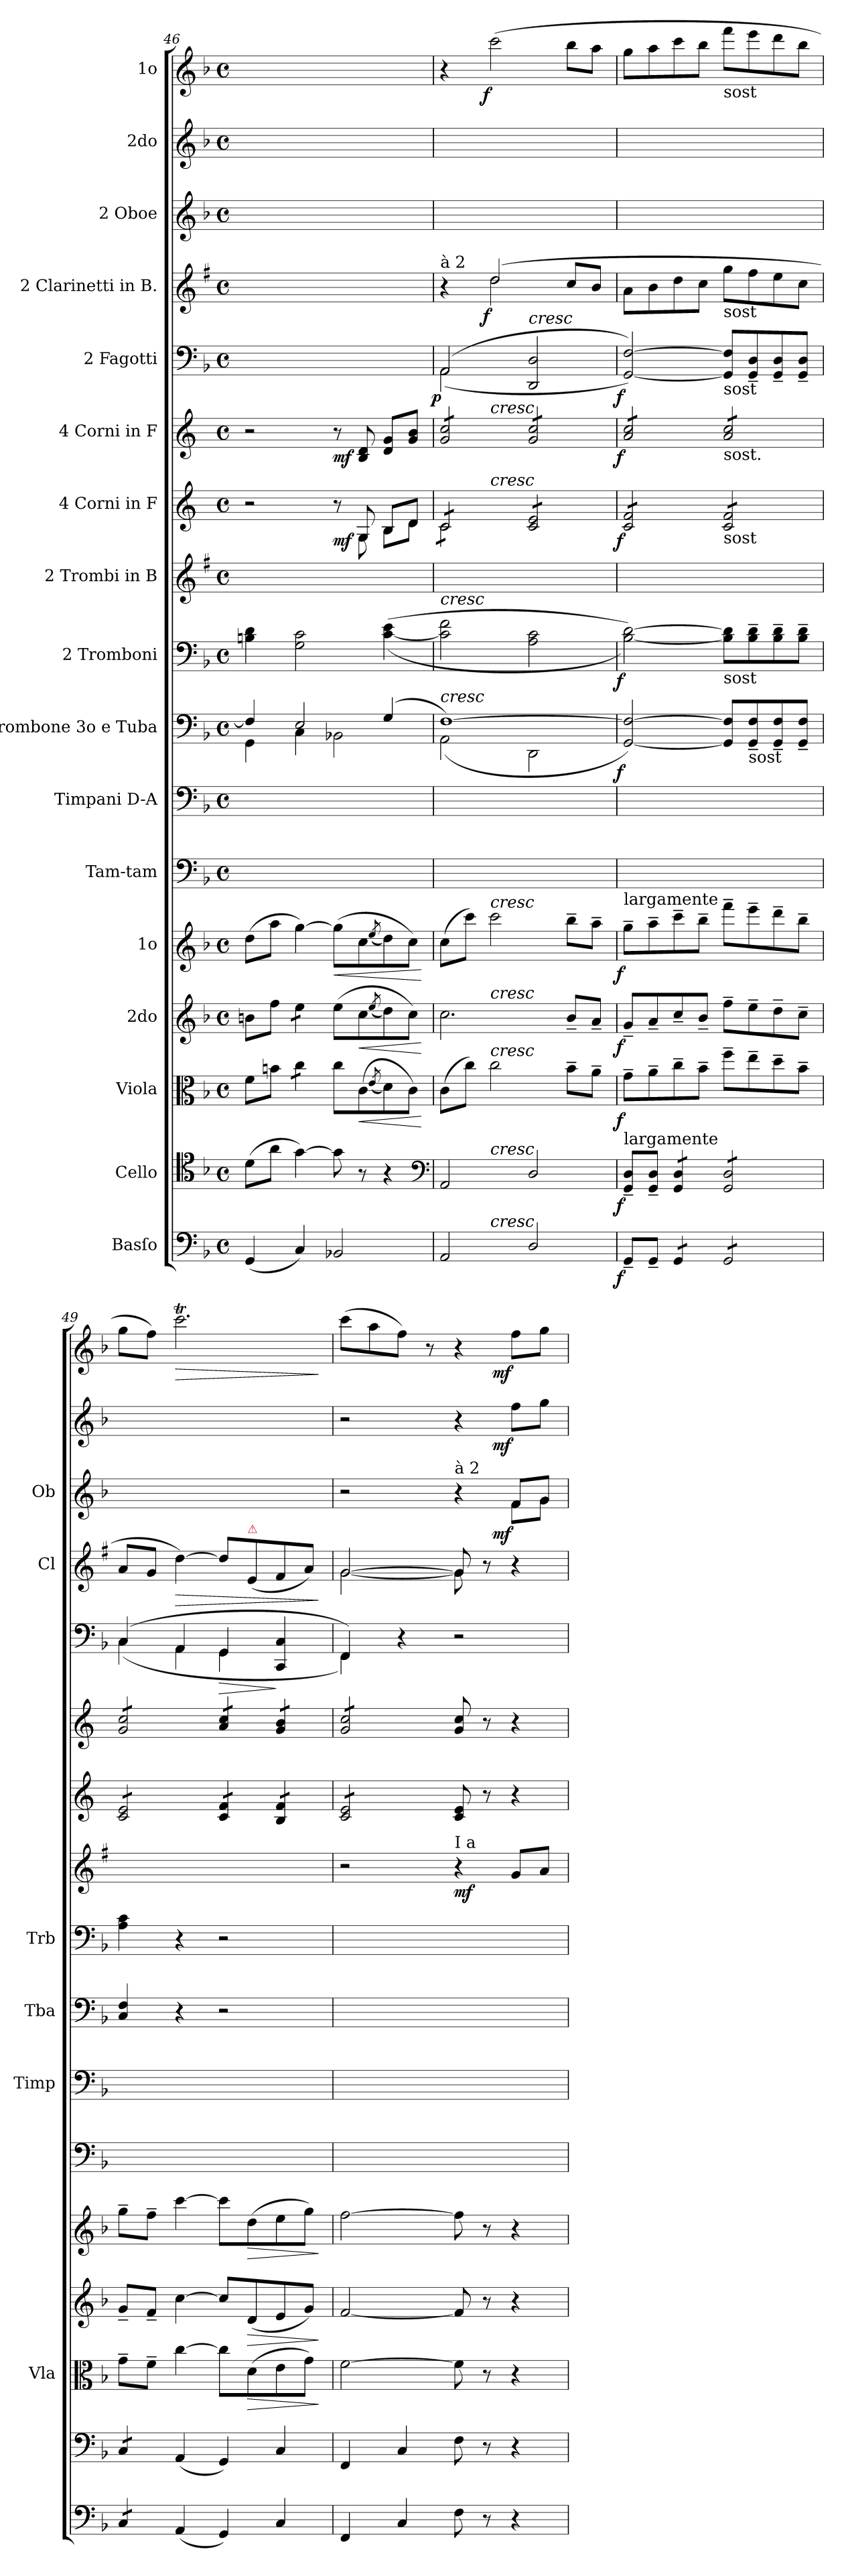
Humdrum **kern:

**kern	**dynam	**kern	**dynam	**kern	**dynam	**kern	**dynam	**kern	**dynam	**kern	**kern	**kern	**dynam	**kern	**dynam	**kern	**dynam	**kern	**dynam	**kern	**dynam	**kern	**dynam	**kern	**dynam	**kern	**dynam	**kern	**dynam	**kern	**dynam
*part17	*part17	*part16	*part16	*part15	*part15	*part14	*part14	*part13	*part13	*part12	*part11	*part10	*part10	*part9	*part9	*part8	*part8	*part7	*part7	*part6	*part6	*part5	*part5	*part4	*part4	*part3	*part3	*part2	*part2	*part1	*part1
*staff17	*staff17	*staff16	*staff16	*staff15	*staff15	*staff14	*staff14	*staff13	*staff13	*staff12	*staff11	*staff10	*staff10	*staff9	*staff9	*staff8	*staff8	*staff7	*staff7	*staff6	*staff6	*staff5	*staff5	*staff4	*staff4	*staff3	*staff3	*staff2	*staff2	*staff1	*staff1
*I"Basſo	*	*I"Cello	*	*I"Viola	*	*I"2do	*	*I"1o	*	*I"Tam-tam	*I"Timpani D-A	*I"Trombone 3o e Tuba	*	*I"2 Tromboni	*	*I"2 Trombi in B	*	*I"4 Corni in F	*	*I"4 Corni in F	*	*I"2 Fagotti	*	*I"2 Clarinetti in B.	*	*I"2 Oboe	*	*I"2do	*	*I"1o	*
*	*	*	*	*I'Vla	*	*	*	*	*	*	*I'Timp	*I'Tba	*	*I'Trb	*	*	*	*	*	*	*	*	*	*I'Cl	*	*I'Ob	*	*	*	*	*
*clefF4	*	*clefC4	*	*clefC3	*	*clefG2	*	*clefG2	*	*clefF4	*clefF4	*clefF4	*	*clefF4	*	*clefG2	*	*clefG2	*	*clefG2	*	*clefF4	*	*clefG2	*	*clefG2	*	*clefG2	*	*clefG2	*
*	*	*	*	*	*	*	*	*	*	*	*	*	*	*	*	*ITrd1c2	*	*ITrd4c7	*	*ITrd4c7	*	*	*	*ITrd1c2	*	*	*	*	*	*	*
*k[b-]	*	*k[b-]	*	*k[b-]	*	*k[b-]	*	*k[b-]	*	*k[b-]	*k[b-]	*k[b-]	*	*k[b-]	*	*k[b-]	*	*k[b-]	*	*k[b-]	*	*k[b-]	*	*k[b-]	*	*k[b-]	*	*k[b-]	*	*k[b-]	*
*d:	*	*d:	*	*d:	*	*d:	*	*d:	*	*d:	*d:	*d:	*	*d:	*	*d:	*	*d:	*	*d:	*	*d:	*	*d:	*	*d:	*	*d:	*	*d:	*
*M4/4	*	*M4/4	*	*M4/4	*	*M4/4	*	*M4/4	*	*M4/4	*M4/4	*M4/4	*	*M4/4	*	*M4/4	*	*M4/4	*	*M4/4	*	*M4/4	*	*M4/4	*	*M4/4	*	*M4/4	*	*M4/4	*
*met(c)	*	*met(c)	*	*met(c)	*	*met(c)	*	*met(c)	*	*met(c)	*met(c)	*met(c)	*	*met(c)	*	*met(c)	*	*met(c)	*	*met(c)	*	*met(c)	*	*met(c)	*	*met(c)	*	*met(c)	*	*met(c)	*
=46	=46	=46	=46	=46	=46	=46	=46	=46	=46	=46	=46	=46	=46	=46	=46	=46	=46	=46	=46	=46	=46	=46	=46	=46	=46	=46	=46	=46	=46	=46	=46
*	*	*	*	*	*	*	*	*	*	*	*	*^	*	*	*	*	*	*^	*	*	*	*	*	*	*	*	*	*	*	*	*
(<4GG/	.	(>8d\L	.	8f\L	.	8bn\L	.	(>8dd\L	.	1ryy	1ryy	4F/]	4GG\	.	4Bn\ 4d\	.	1ryy	.	2r	2ryy	.	2r	.	1ryy	.	1ryy	.	1ryy	.	1ryy	.	1ryy	.
.	.	8a\J	.	8bn\J	.	8ff\J	.	8aa\J	.	.	.	.	.	.	.	.	.	.	.	.	.	.	.	.	.	.	.	.	.	.	.	.	.
*	*	*	*	*tremolo	*	*	*	*	*	*	*	*	*	*	*	*	*	*	*	*	*	*	*	*	*	*	*	*	*	*	*	*	*
*	*	*	*	*	*	*tremolo	*	*	*	*	*	*	*	*	*	*	*	*	*	*	*	*	*	*	*	*	*	*	*	*	*	*	*
4C/)	.	[4g\)	.	8cc\L	.	8ee\L	.	[4gg\)	.	.	.	2E/	4C\	.	2G\ 2c\	.	.	.	.	.	.	.	.	.	.	.	.	.	.	.	.	.	.
.	.	.	.	8cc\J	.	8ee\J	.	.	.	.	.	.	.	.	.	.	.	.	.	.	.	.	.	.	.	.	.	.	.	.	.	.	.
*	*	*	*	*	*	*Xtremolo	*	*	*	*	*	*	*	*	*	*	*	*	*	*	*	*	*	*	*	*	*	*	*	*	*	*	*
*	*	*	*	*Xtremolo	*	*	*	*	*	*	*	*	*	*	*	*	*	*	*	*	*	*	*	*	*	*	*	*	*	*	*	*	*
!	!	!	!	!	!	!	!	!	!LO:HP:b	!	!	!	!	!	!	!	!	!	!	!	!	!	!	!	!	!	!	!	!	!	!	!	!
2BB-X/	.	8g\]	.	8cc\L	.	(>8ee\L	.	(>8gg\L]	<	.	.	.	2BB-X\	.	.	.	.	.	8r	8ryy	mf	8r	mf	.	.	.	.	.	.	.	.	.	.
!	!	!	!	!	!LO:HP:b	!	!LO:HP:b	!	!	!	!	!	!	!	!	!	!	!	!	!	!	!	!	!	!	!	!	!	!	!	!	!	!
.	.	8r	.	(>8c\	<	8cc\	<	8cc\	.	.	.	.	.	.	.	.	.	.	8C/	8C\	.	8E/ 8G/	.	.	.	.	.	.	.	.	.	.	.
.	.	.	.	(<8qe/	.	(<8qee/	.	(<8qee/	.	.	.	.	.	.	.	.	.	.	.	.	.	.	.	.	.	.	.	.	.	.	.	.	.
.	.	4r	.	8d\)	.	8dd\)	.	8dd\)	.	.	.	(>4G/	.	.	(>(<[4c\ 4e\	.	.	.	8E/L	8E\L	.	8G/ 8c/L	.	.	.	.	.	.	.	.	.	.	.
.	.	.	.	8c\J)	.	8cc\J)	.	8cc\J)	.	.	.	.	.	.	.	.	.	.	8G/J	8G\J	.	8c/ 8e/J	.	.	.	.	.	.	.	.	.	.	.
*	*	*	*	*	*	*	*	*	*	*	*	*v	*v	*	*	*	*	*	*v	*v	*	*	*	*	*	*	*	*	*	*	*	*	*
*	*	*clefF4	*	*	*	*	*	*	*	*	*	*	*	*	*	*	*	*	*	*	*	*	*	*	*	*	*	*	*	*	*
.	.	.	.	.	[	.	[	.	[	.	.	.	.	.	.	.	.	.	.	.	.	.	.	.	.	.	.	.	.	.	.
=47	=47	=47	=47	=47	=47	=47	=47	=47	=47	=47	=47	=47	=47	=47	=47	=47	=47	=47	=47	=47	=47	=47	=47	=47	=47	=47	=47	=47	=47	=47	=47
*	*	*	*	*	*	*	*	*	*	*	*	*^	*	*	*	*	*	*^	*	*	*	*^	*	*^	*	*	*	*	*	*	*
!	!	!	!	!	!	!	!	!	!	!	!	!	!	!	!	!	!	!	!	!	!	!	!	!	!	!	!LO:TX:a:t=à 2	!	!	!	!	!	!	!	!
!	!	!	!	!	!	!	!	!	!	!	!	!	!	!	!LO:TX:i:t=cresc	!	!	!	!	!	!	!	!	!	!	!	!	!	!	!	!	!	!	!	!
!	!	!	!	!	!	!	!	!	!	!	!	!LO:TX:i:t=cresc	!	!	!	!	!	!	!	!	!	!	!	!	!	!	!	!	!	!	!	!	!	!	!
!	!	!	!	!	!	!	!	!	!	!	!	!	!	!	!	!	!	!	!	!	!	!	!	!	!	!LO:DY:rj	!	!	!	!	!	!	!	!	!
*^	*	*^	*	*	*	*^	*	*	*	*	*	*	*	*	*	*	*	*	*	*^	*	*^	*	*	*	*	*	*	*	*	*	*	*	*	*
*	*	*	*	*	*	*	*	*	*	*	*	*	*	*	*	*	*	*	*	*	*	*tremolo	*	*	*	*	*	*	*	*	*	*	*	*	*	*	*	*	*	*
*	*	*	*	*	*	*	*	*	*	*	*	*	*	*	*	*	*	*	*	*	*	*	*	*	*	*tremolo	*	*	*	*	*	*	*	*	*	*	*	*	*	*
2AA/	4ryy	.	2AA/	4ryy	.	(>8c\L	.	2.cc\	4ryy	.	(>8cc\L	.	1ryy	1ryy	[>1F)	(<2AA\	.	2c]\ 2f\	.	1ryy	.	8F/L	8F\L	4ryy	.	8c/ 8f/L	4ryy	.	(>2AA/	(<2AA\	p	4r	4ryy	.	1ryy	.	1ryy	.	4r	.
.	.	.	.	.	.	8cc\J)	.	.	.	.	8ccc\J)	.	.	.	.	.	.	.	.	.	.	8F/	8F\	.	.	8c/ 8f/	.	.	.	.	.	.	.	.	.	.	.	.	.	.
!	!	!	!	!	!	!	!	!	!	!	!	!	!	!	!	!	!	!	!	!	!	!	!	!	!	!	!LO:TX:i:t=cresc	!	!	!	!	!	!	!	!	!	!	!	!	!
!	!	!	!	!	!	!	!	!	!	!	!	!	!	!	!	!	!	!	!	!	!	!	!	!LO:TX:i:t=cresc	!	!	!	!	!	!	!	!	!	!	!	!	!	!	!	!
!	!	!	!	!	!	!	!	!	!	!	!LO:TX:i:t=cresc	!	!	!	!	!	!	!	!	!	!	!	!	!	!	!	!	!	!	!	!	!	!	!	!	!	!	!	!	!
!	!	!	!	!	!	!	!	!	!LO:TX:i:t=cresc	!	!	!	!	!	!	!	!	!	!	!	!	!	!	!	!	!	!	!	!	!	!	!	!	!	!	!	!	!	!	!
!	!	!	!	!	!	!LO:TX:i:t=cresc	!	!	!	!	!	!	!	!	!	!	!	!	!	!	!	!	!	!	!	!	!	!	!	!	!	!	!	!	!	!	!	!	!	!
!	!	!	!	!LO:TX:i:t=cresc	!	!	!	!	!	!	!	!	!	!	!	!	!	!	!	!	!	!	!	!	!	!	!	!	!	!	!	!	!	!	!	!	!	!	!	!
!	!LO:TX:i:t=cresc	!	!	!	!	!	!	!	!	!	!	!	!	!	!	!	!	!	!	!	!	!	!	!	!	!	!	!	!	!	!	!	!	!	!	!	!	!	!	!
!	!	!	!	!	!	!	!	!	!	!	!	!	!	!	!	!	!	!	!	!	!	!	!	!	!	!	!	!	!	!	!	!	!	!LO:DY:rj	!	!	!	!	!	!LO:DY:rj
.	2.ryy	.	.	2.ryy	.	2cc\	.	.	2.ryy	.	2ccc\	.	.	.	.	.	.	.	.	.	.	8F/	8F\	2.ryy	.	8c/ 8f/	2.ryy	.	.	.	.	(>2cc/	2cc\	f	.	.	.	.	(>2ccc\	f
.	.	.	.	.	.	.	.	.	.	.	.	.	.	.	.	.	.	.	.	.	.	8F/J	8F\J	.	.	8c/ 8f/J	.	.	.	.	.	.	.	.	.	.	.	.	.	.
!	!	!	!	!	!	!	!	!	!	!	!	!	!	!	!	!	!	!	!	!	!	!	!	!	!	!	!	!	!LO:TX:i:t=cresc	!	!	!	!	!	!	!	!	!	!	!
2D/	.	.	2D/	.	.	.	.	.	.	.	.	.	.	.	.	2DD\	.	2A\ 2c\	.	.	.	8F/ 8A/L	2ryy	.	.	8c/ 8f/L	.	.	2DD/ 2D/	2ryy	.	.	.	.	.	.	.	.	.	.
.	.	.	.	.	.	.	.	.	.	.	.	.	.	.	.	.	.	.	.	.	.	8F/ 8A/	.	.	.	8c/ 8f/	.	.	.	.	.	.	.	.	.	.	.	.	.	.
.	.	.	.	.	.	8b-~>\L	.	8b-~>/L	.	.	8bb-~>\L	.	.	.	.	.	.	.	.	.	.	8F/ 8A/	.	.	.	8c/ 8f/	.	.	.	.	.	8b-/L	4ryy	.	.	.	.	.	8bb-\L	.
.	.	.	.	.	.	8a~>\J	.	8a~>/J	.	.	8aa~>\J	.	.	.	.	.	.	.	.	.	.	8F/ 8A/J	.	.	.	8c/ 8f/J	.	.	.	.	.	8a/J	.	.	.	.	.	.	8aa\J	.
*	*	*	*	*	*	*	*	*	*	*	*	*	*	*	*	*	*	*	*	*	*	*	*	*	*	*	*	*	*v	*v	*	*	*	*	*	*	*	*	*	*
*	*	*	*	*	*	*	*	*	*	*	*	*	*	*	*v	*v	*	*	*	*	*	*	*	*	*	*	*	*	*	*	*v	*v	*	*	*	*	*	*	*
=48	=48	=48	=48	=48	=48	=48	=48	=48	=48	=48	=48	=48	=48	=48	=48	=48	=48	=48	=48	=48	=48	=48	=48	=48	=48	=48	=48	=48	=48	=48	=48	=48	=48	=48	=48	=48	=48
!	!	!	!	!	!	!	!	!	!	!	!LO:TX:a:t=largamente	!	!	!	!	!	!	!	!	!	!	!	!	!	!	!	!	!	!	!	!	!	!	!	!	!	!
!	!	!	!	!	!	!	!	!LO:TX:a:t=largamente	!	!	!	!	!	!	!	!	!	!	!	!	!	!	!	!	!	!	!	!	!	!	!	!	!	!	!	!	!
!	!	!	!	!	!	!LO:TX:b:t=largamente	!	!	!	!	!	!	!	!	!	!	!	!	!	!	!	!	!	!	!	!	!	!	!	!	!	!	!	!	!	!	!
!	!	!	!LO:TX:a:t=largamente	!	!	!	!	!	!	!	!	!	!	!	!	!	!	!	!	!	!	!	!	!	!	!	!	!	!	!	!	!	!	!	!	!	!
!LO:TX:a:t=largamente	!	!	!	!	!	!	!	!	!	!	!	!	!	!	!	!	!	!	!	!	!	!	!	!	!	!	!	!	!	!	!	!	!	!	!	!	!
!	!	!LO:DY:rj	!	!	!LO:DY:rj	!	!LO:DY:rj	!	!	!LO:DY:rj	!	!LO:DY:rj	!	!	!	!LO:DY:rj	!	!LO:DY:rj	!	!	!	!	!	!LO:DY:rj	!	!	!LO:DY:rj	!	!LO:DY:rj	!	!	!	!	!	!	!	!
*v	*v	*	*	*	*	*	*	*v	*v	*	*	*	*	*	*	*	*	*	*	*	*v	*v	*v	*	*v	*v	*	*	*	*	*	*	*	*	*	*	*
*	*	*v	*v	*	*	*	*	*	*	*	*	*	*	*	*	*	*	*	*	*	*	*	*	*	*	*	*	*	*	*	*	*
8GG~</L	f	8GG~</ 8D~</L	f	8g~>\L	f	8g~</L	f	8gg~>\L	f	1ryy	1ryy	[2GG/ 2F_/)	f	[2B-\ [2d\))	f	1ryy	.	8F/ 8B-/L	f	8d/ 8f/L	f	[2GG/ [2F/))	f	8g\L	.	1ryy	.	1ryy	.	8gg\L	.
8GG~</J	.	8GG~</ 8D~</J	.	8a~>\	.	8a~</	.	8aa~>\	.	.	.	.	.	.	.	.	.	8F/ 8B-/	.	8d/ 8f/	.	.	.	8a\	.	.	.	.	.	8aa\	.
*tremolo	*	*	*	*	*	*	*	*	*	*	*	*	*	*	*	*	*	*	*	*	*	*	*	*	*	*	*	*	*	*	*
*	*	*tremolo	*	*	*	*	*	*	*	*	*	*	*	*	*	*	*	*	*	*	*	*	*	*	*	*	*	*	*	*	*
8GG/L	.	8GG/ 8D/L	.	8cc~>\	.	8cc~</	.	8ccc~>\	.	.	.	.	.	.	.	.	.	8F/ 8B-/	.	8d/ 8f/	.	.	.	8cc\	.	.	.	.	.	8ccc\	.
8GG/J	.	8GG/ 8D/J	.	8b-~>\J	.	8b-~</J	.	8bb-~>\J	.	.	.	.	.	.	.	.	.	8F/ 8B-/J	.	8d/ 8f/J	.	.	.	8b-\J	.	.	.	.	.	8bb-\J	.
!	!	!	!	!	!	!	!	!	!	!	!	!	!	!	!	!	!	!	!	!	!	!	!	!	!	!	!	!	!	!LO:TX:b:t=sost	!
!	!	!	!	!	!	!	!	!	!	!	!	!	!	!	!	!	!	!	!	!	!	!	!	!LO:TX:b:t=sost	!	!	!	!	!	!	!
!	!	!	!	!	!	!	!	!	!	!	!	!	!	!	!	!	!	!	!	!	!	!LO:TX:b:t=sost	!	!	!	!	!	!	!	!	!
!	!	!	!	!	!	!	!	!	!	!	!	!	!	!	!	!	!	!	!	!LO:TX:b:t=sost.	!	!	!	!	!	!	!	!	!	!	!
!	!	!	!	!	!	!	!	!	!	!	!	!	!	!	!	!	!	!LO:TX:b:t=sost	!	!	!	!	!	!	!	!	!	!	!	!	!
!	!	!	!	!	!	!	!	!	!	!	!	!	!	!LO:TX:b:t=sost	!	!	!	!	!	!	!	!	!	!	!	!	!	!	!	!	!
8GG/L	.	8GG/ 8D/L	.	8ff~>\L	.	8ff~>\L	.	8fff~>\L	.	.	.	8GG]/ 8F]/L	.	8B-]\ 8d]\L	.	.	.	8F/ 8B-/L	.	8d/ 8f/L	.	8GG]/ 8F]/L	.	8ff\L	.	.	.	.	.	8fff\L	.
!	!	!	!	!	!	!	!	!	!	!	!	!LO:TX:b:t=sost	!	!	!	!	!	!	!	!	!	!	!	!	!	!	!	!	!	!	!
8GG/	.	8GG/ 8D/	.	8ee~>\	.	8ee~>\	.	8eee~>\	.	.	.	8GG~</ 8F~</	.	8B-~>\ 8d~>\	.	.	.	8F/ 8B-/	.	8d/ 8f/	.	8GG~</ 8D~</	.	8ee\	.	.	.	.	.	8eee\	.
8GG/	.	8GG/ 8D/	.	8dd~>\	.	8dd~>\	.	8ddd~>\	.	.	.	8GG~</ 8F~</	.	8B-~>\ 8d~>\	.	.	.	8F/ 8B-/	.	8d/ 8f/	.	8GG~</ 8D~</	.	8dd\	.	.	.	.	.	8ddd\	.
8GG/J	.	8GG/ 8D/J	.	8b-~>\J	.	8cc~>\J	.	8bb-~>\J	.	.	.	8GG~</ 8F~</J	.	8B-~>\ 8d~>\J	.	.	.	8F/ 8B-/J	.	8d/ 8f/J	.	8GG~</ 8D~</J	.	8b-\J	.	.	.	.	.	8bb-\J	.
=49	=49	=49	=49	=49	=49	=49	=49	=49	=49	=49	=49	=49	=49	=49	=49	=49	=49	=49	=49	=49	=49	=49	=49	=49	=49	=49	=49	=49	=49	=49	=49
*	*	*	*	*	*	*	*	*	*	*	*	*	*	*	*	*	*	*	*	*	*	*^	*	*	*	*	*	*	*	*	*
8C/L	.	8C/L	.	8g~>\L	.	8g~</L	.	8gg~>\L	.	1ryy	1ryy	4C/ 4F/	.	4A\ 4c\	.	1ryy	.	8F/ 8A/L	.	8c/ 8f/L	.	(>4C/	(<4C\	.	8g/L	.	1ryy	.	1ryy	.	8gg\L	.
8C/J	.	8C/J	.	8f~>\J	.	8f~</J	.	8ff~>\J	.	.	.	.	.	.	.	.	.	8F/ 8A/	.	8c/ 8f/	.	.	.	.	8f/J	.	.	.	.	.	8ff\J)	.
*	*	*Xtremolo	*	*	*	*	*	*	*	*	*	*	*	*	*	*	*	*	*	*	*	*	*	*	*	*	*	*	*	*	*	*
*Xtremolo	*	*	*	*	*	*	*	*	*	*	*	*	*	*	*	*	*	*	*	*	*	*	*	*	*	*	*	*	*	*	*	*
!	!	!	!	!	!	!	!	!	!	!	!	!	!	!	!	!	!	!	!	!	!	!	!	!	!	!LO:HP:b	!	!	!	!	!	!LO:HP:b
(<4AA/	.	(<4AA/	.	[4cc\	.	[4cc\	.	[4ccc\	.	.	.	4r	.	4r	.	.	.	8F/ 8A/	.	8c/ 8f/	.	4AA/	4AA\	.	[4cc\)	>	.	.	.	.	2.cccT\	>
.	.	.	.	.	.	.	.	.	.	.	.	.	.	.	.	.	.	8F/ 8A/J	.	8c/ 8f/J	.	.	.	.	.	.	.	.	.	.	.	.
!	!	!	!	!	!	!	!	!	!	!	!	!	!	!	!	!	!	!	!	!	!	!	!	!LO:HP:b	!	!	!	!	!	!	!	!
4GG/)	.	4GG/)	.	8cc\L]	.	8cc/L]	.	8ccc\L]	.	.	.	2r	.	2r	.	.	.	8F/ 8B-/L	.	8d/ 8f/L	.	4GG/	4GG\	>	8cc/L]	.	.	.	.	.	.	.
!	!	!	!	!	!	!	!	!	!	!	!	!	!	!	!	!	!	!	!	!	!	!	!	!	!LO:TX:a:color=crimson:t=⚠	!	!	!	!	!	!	!
!	!	!	!	!	!LO:HP:b	!	!LO:HP:b	!	!LO:HP:b	!	!	!	!	!	!	!	!	!	!	!	!	!	!	!	!	!	!	!	!	!	!	!
.	.	.	.	(>8d\	>	(<8d/	>	(>8dd\	>	.	.	.	.	.	.	.	.	8F/ 8B-/J	.	8d/ 8f/J	.	.	.	.	(<8d/	.	.	.	.	.	.	.
4C/	.	4C/	.	8e\	.	8e/	.	8ee\	.	.	.	.	.	.	.	.	.	8E/ 8B-/L	.	8c/ 8e/L	.	4CC/ 4C/	4ryy	]	8e/	.	.	.	.	.	.	.
.	.	.	.	8g\J)	.	8g/J)	.	8gg\J)	.	.	.	.	.	.	.	.	.	8E/ 8B-/J	.	8c/ 8e/J	.	.	.	.	8g/J)	.	.	.	.	.	.	.
*	*	*	*	*	*	*	*	*	*	*	*	*	*	*	*	*	*	*	*	*	*	*v	*v	*	*	*	*	*	*	*	*	*
.	.	.	.	.	]	.	]	.	]	.	.	.	.	.	.	.	.	.	.	.	.	.	.	.	]	.	.	.	.	.	]
=50	=50	=50	=50	=50	=50	=50	=50	=50	=50	=50	=50	=50	=50	=50	=50	=50	=50	=50	=50	=50	=50	=50	=50	=50	=50	=50	=50	=50	=50	=50	=50
*	*	*	*	*	*	*	*	*	*	*	*	*	*	*	*	*	*	*	*	*	*	*^	*	*^	*	*^	*	*	*	*	*
4FF/	.	4FF/	.	[2f\	.	[2f/	.	[2ff\	.	1ryy	1ryy	1ryy	.	1ryy	.	2r	.	8F/ 8A/L	.	8c/ 8f/L	.	4FF/)	4FF\)	.	[2f/	[2f\	.	2r	2ryy	.	2r	.	(>8ccc\L	.
.	.	.	.	.	.	.	.	.	.	.	.	.	.	.	.	.	.	8F/ 8A/	.	8c/ 8f/	.	.	.	.	.	.	.	.	.	.	.	.	8aa\	.
4C/	.	4C/	.	.	.	.	.	.	.	.	.	.	.	.	.	.	.	8F/ 8A/	.	8c/ 8f/	.	4r	4ryy	.	.	.	.	.	.	.	.	.	8ff\J)	.
.	.	.	.	.	.	.	.	.	.	.	.	.	.	.	.	.	.	8F/ 8A/J	.	8c/ 8f/J	.	.	.	.	.	.	.	.	.	.	.	.	8r	.
*	*	*	*	*	*	*	*	*	*	*	*	*	*	*	*	*	*	*	*	*Xtremolo	*	*	*	*	*	*	*	*	*	*	*	*	*	*
*	*	*	*	*	*	*	*	*	*	*	*	*	*	*	*	*	*	*Xtremolo	*	*	*	*	*	*	*	*	*	*	*	*	*	*	*	*
!	!	!	!	!	!	!	!	!	!	!	!	!	!	!	!	!	!	!	!	!	!	!	!	!	!	!	!	!LO:TX:a:t=à 2	!	!	!	!	!	!
!	!	!	!	!	!	!	!	!	!	!	!	!	!	!	!	!LO:TX:a:t=I a	!	!	!	!	!	!	!	!	!	!	!	!	!	!	!	!	!	!
8F\	.	8F\	.	8f\]	.	8f/]	.	8ff\]	.	.	.	.	.	.	.	4r	mf	8F/ 8A/	.	8c/ 8f/	.	2r	2ryy	.	8f/]	8f\]	.	4r	4ryy	.	4r	.	4r	.
8r	.	8r	.	8r	.	8r	.	8r	.	.	.	.	.	.	.	.	.	8r	.	8r	.	.	.	.	8r	8ryy	.	.	.	.	.	.	.	.
!	!	!	!	!	!	!	!	!	!	!	!	!	!	!	!	!	!	!	!	!	!	!	!	!	!	!	!	!	!	!LO:DY:rj	!	!LO:DY:rj	!	!LO:DY:rj
4r	.	4r	.	4r	.	4r	.	4r	.	.	.	.	.	.	.	8f/L	.	4r	.	4r	.	.	.	.	4r	4ryy	.	8f/L	8f\L	mf	8ff\L	mf	8ff\L	mf
.	.	.	.	.	.	.	.	.	.	.	.	.	.	.	.	8g/J	.	.	.	.	.	.	.	.	.	.	.	8g/J	8g\J	.	8gg\J	.	8gg\J	.
*	*	*	*	*	*	*	*	*	*	*	*	*	*	*	*	*	*	*	*	*	*	*v	*v	*	*	*	*	*v	*v	*	*	*	*	*
*	*	*	*	*	*	*	*	*	*	*	*	*	*	*	*	*	*	*	*	*	*	*	*	*v	*v	*	*	*	*	*	*	*
=	=	=	=	=	=	=	=	=	=	=	=	=	=	=	=	=	=	=	=	=	=	=	=	=	=	=	=	=	=	=	=
*-	*-	*-	*-	*-	*-	*-	*-	*-	*-	*-	*-	*-	*-	*-	*-	*-	*-	*-	*-	*-	*-	*-	*-	*-	*-	*-	*-	*-	*-	*-	*-
